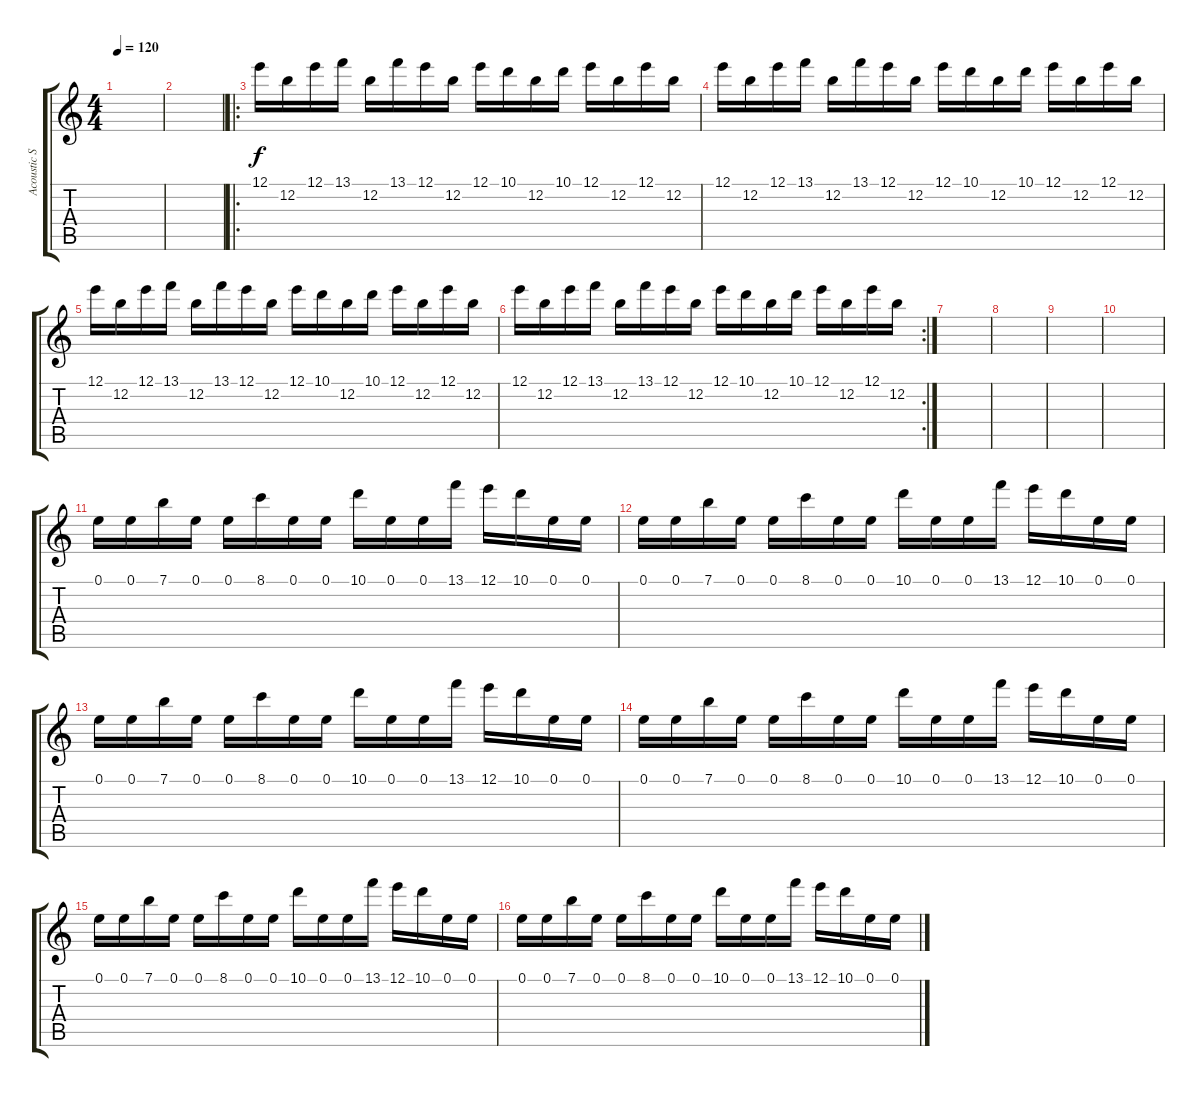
\track ("Acoustic Solo" "Acoustic S") {instrument acousticguitarsteel}
\staff {score tabs}
\tuning (E4 B3 G3 D3 A2 E2) {hide}
\ts (4 4)
\tempo 120
\clef g2
\ks c
|
|
\ro
12.1.16 12.2.16 12.1.16 13.1.16 12.2.16 13.1.16 12.1.16 12.2.16 12.1.16 10.1.16 12.2.16 10.1.16 12.1.16 12.2.16 12.1.16 12.2.16 |
12.1.16 12.2.16 12.1.16 13.1.16 12.2.16 13.1.16 12.1.16 12.2.16 12.1.16 10.1.16 12.2.16 10.1.16 12.1.16 12.2.16 12.1.16 12.2.16 |
12.1.16 12.2.16 12.1.16 13.1.16 12.2.16 13.1.16 12.1.16 12.2.16 12.1.16 10.1.16 12.2.16 10.1.16 12.1.16 12.2.16 12.1.16 12.2.16 |
\rc 2
12.1.16 12.2.16 12.1.16 13.1.16 12.2.16 13.1.16 12.1.16 12.2.16 12.1.16 10.1.16 12.2.16 10.1.16 12.1.16 12.2.16 12.1.16 12.2.16 |
|
|
|
|
0.1.16 0.1.16 7.1.16 0.1.16 0.1.16 8.1.16 0.1.16 0.1.16 10.1.16 0.1.16 0.1.16 13.1.16 12.1.16 10.1.16 0.1.16 0.1.16 |
0.1.16 0.1.16 7.1.16 0.1.16 0.1.16 8.1.16 0.1.16 0.1.16 10.1.16 0.1.16 0.1.16 13.1.16 12.1.16 10.1.16 0.1.16 0.1.16 |
0.1.16 0.1.16 7.1.16 0.1.16 0.1.16 8.1.16 0.1.16 0.1.16 10.1.16 0.1.16 0.1.16 13.1.16 12.1.16 10.1.16 0.1.16 0.1.16 |
0.1.16 0.1.16 7.1.16 0.1.16 0.1.16 8.1.16 0.1.16 0.1.16 10.1.16 0.1.16 0.1.16 13.1.16 12.1.16 10.1.16 0.1.16 0.1.16 |
0.1.16 0.1.16 7.1.16 0.1.16 0.1.16 8.1.16 0.1.16 0.1.16 10.1.16 0.1.16 0.1.16 13.1.16 12.1.16 10.1.16 0.1.16 0.1.16 |
0.1.16 0.1.16 7.1.16 0.1.16 0.1.16 8.1.16 0.1.16 0.1.16 10.1.16 0.1.16 0.1.16 13.1.16 12.1.16 10.1.16 0.1.16 0.1.16
